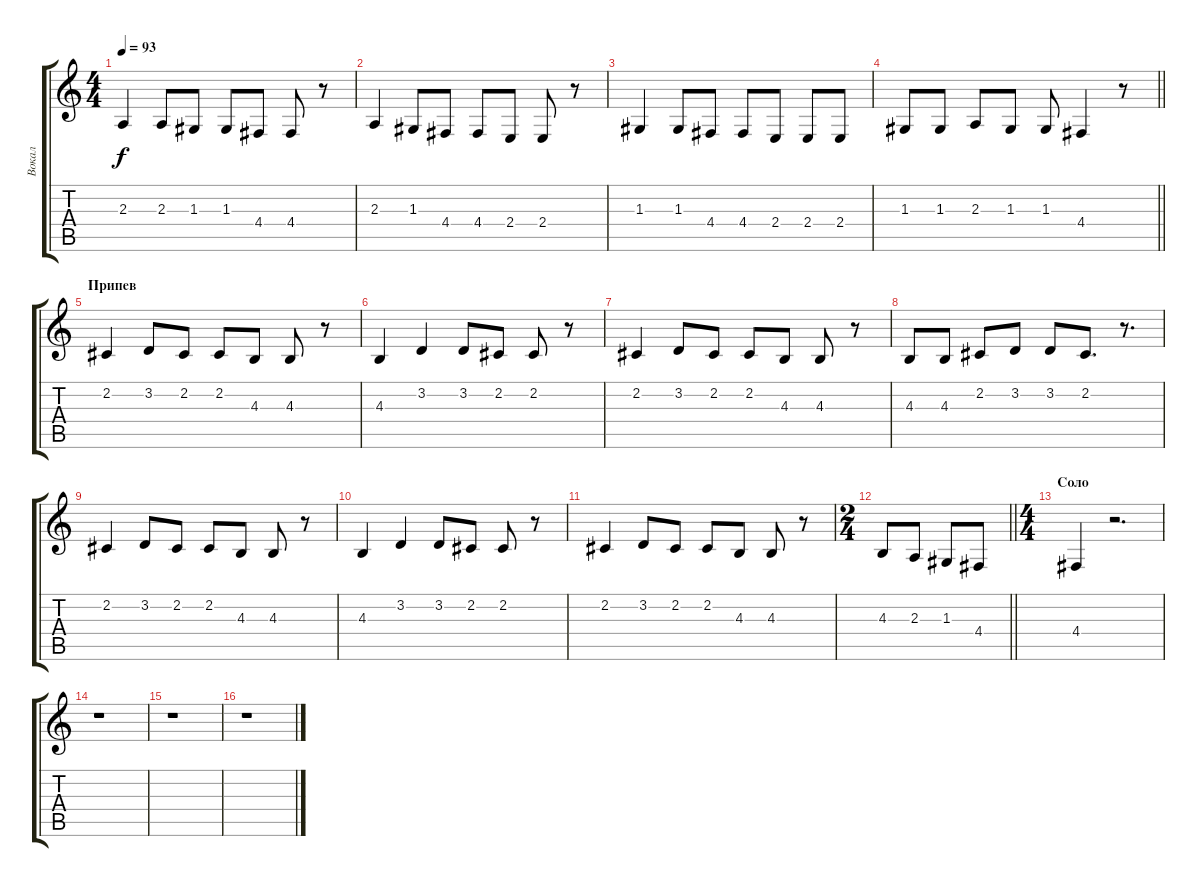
\track ("Вокал" "Вокал") {instrument tenorsax}
\staff {score tabs}
\tuning (E4 B3 G3 D3 A2 E2) {hide}
\ts (4 4)
\tempo 93
\clef g2
\ks c
2.3.4{dy f} 2.3.8 1.3.8 1.3.8 4.4.8 4.4.8 r.8 |
2.3.4 1.3.8 4.4.8 4.4.8 2.4.8 2.4.8 r.8 |
1.3.4 1.3.8 4.4.8 4.4.8 2.4.8 2.4.8 2.4.8 |
\barLineRight lightlight
1.3.8 1.3.8 2.3.8 1.3.8 1.3.8 4.4.4 r.8 |
\section ("" "Припев")
2.2.4 3.2.8 2.2.8 2.2.8 4.3.8 4.3.8 r.8 |
4.3.4 3.2.4 3.2.8 2.2.8 2.2.8 r.8 |
2.2.4 3.2.8 2.2.8 2.2.8 4.3.8 4.3.8 r.8 |
4.3.8 4.3.8 2.2.8 3.2.8 3.2.8 2.2.8{d} r.8{d} |
2.2.4 3.2.8 2.2.8 2.2.8 4.3.8 4.3.8 r.8 |
4.3.4 3.2.4 3.2.8 2.2.8 2.2.8 r.8 |
2.2.4 3.2.8 2.2.8 2.2.8 4.3.8 4.3.8 r.8 |
\ts (2 4)
\barLineRight lightlight
4.3.8 2.3.8 1.3.8 4.4.8 |
\ts (4 4)
\section ("" "Соло")
4.4.4 r.2{d} |
r.1 |
r.1 |
r.1
